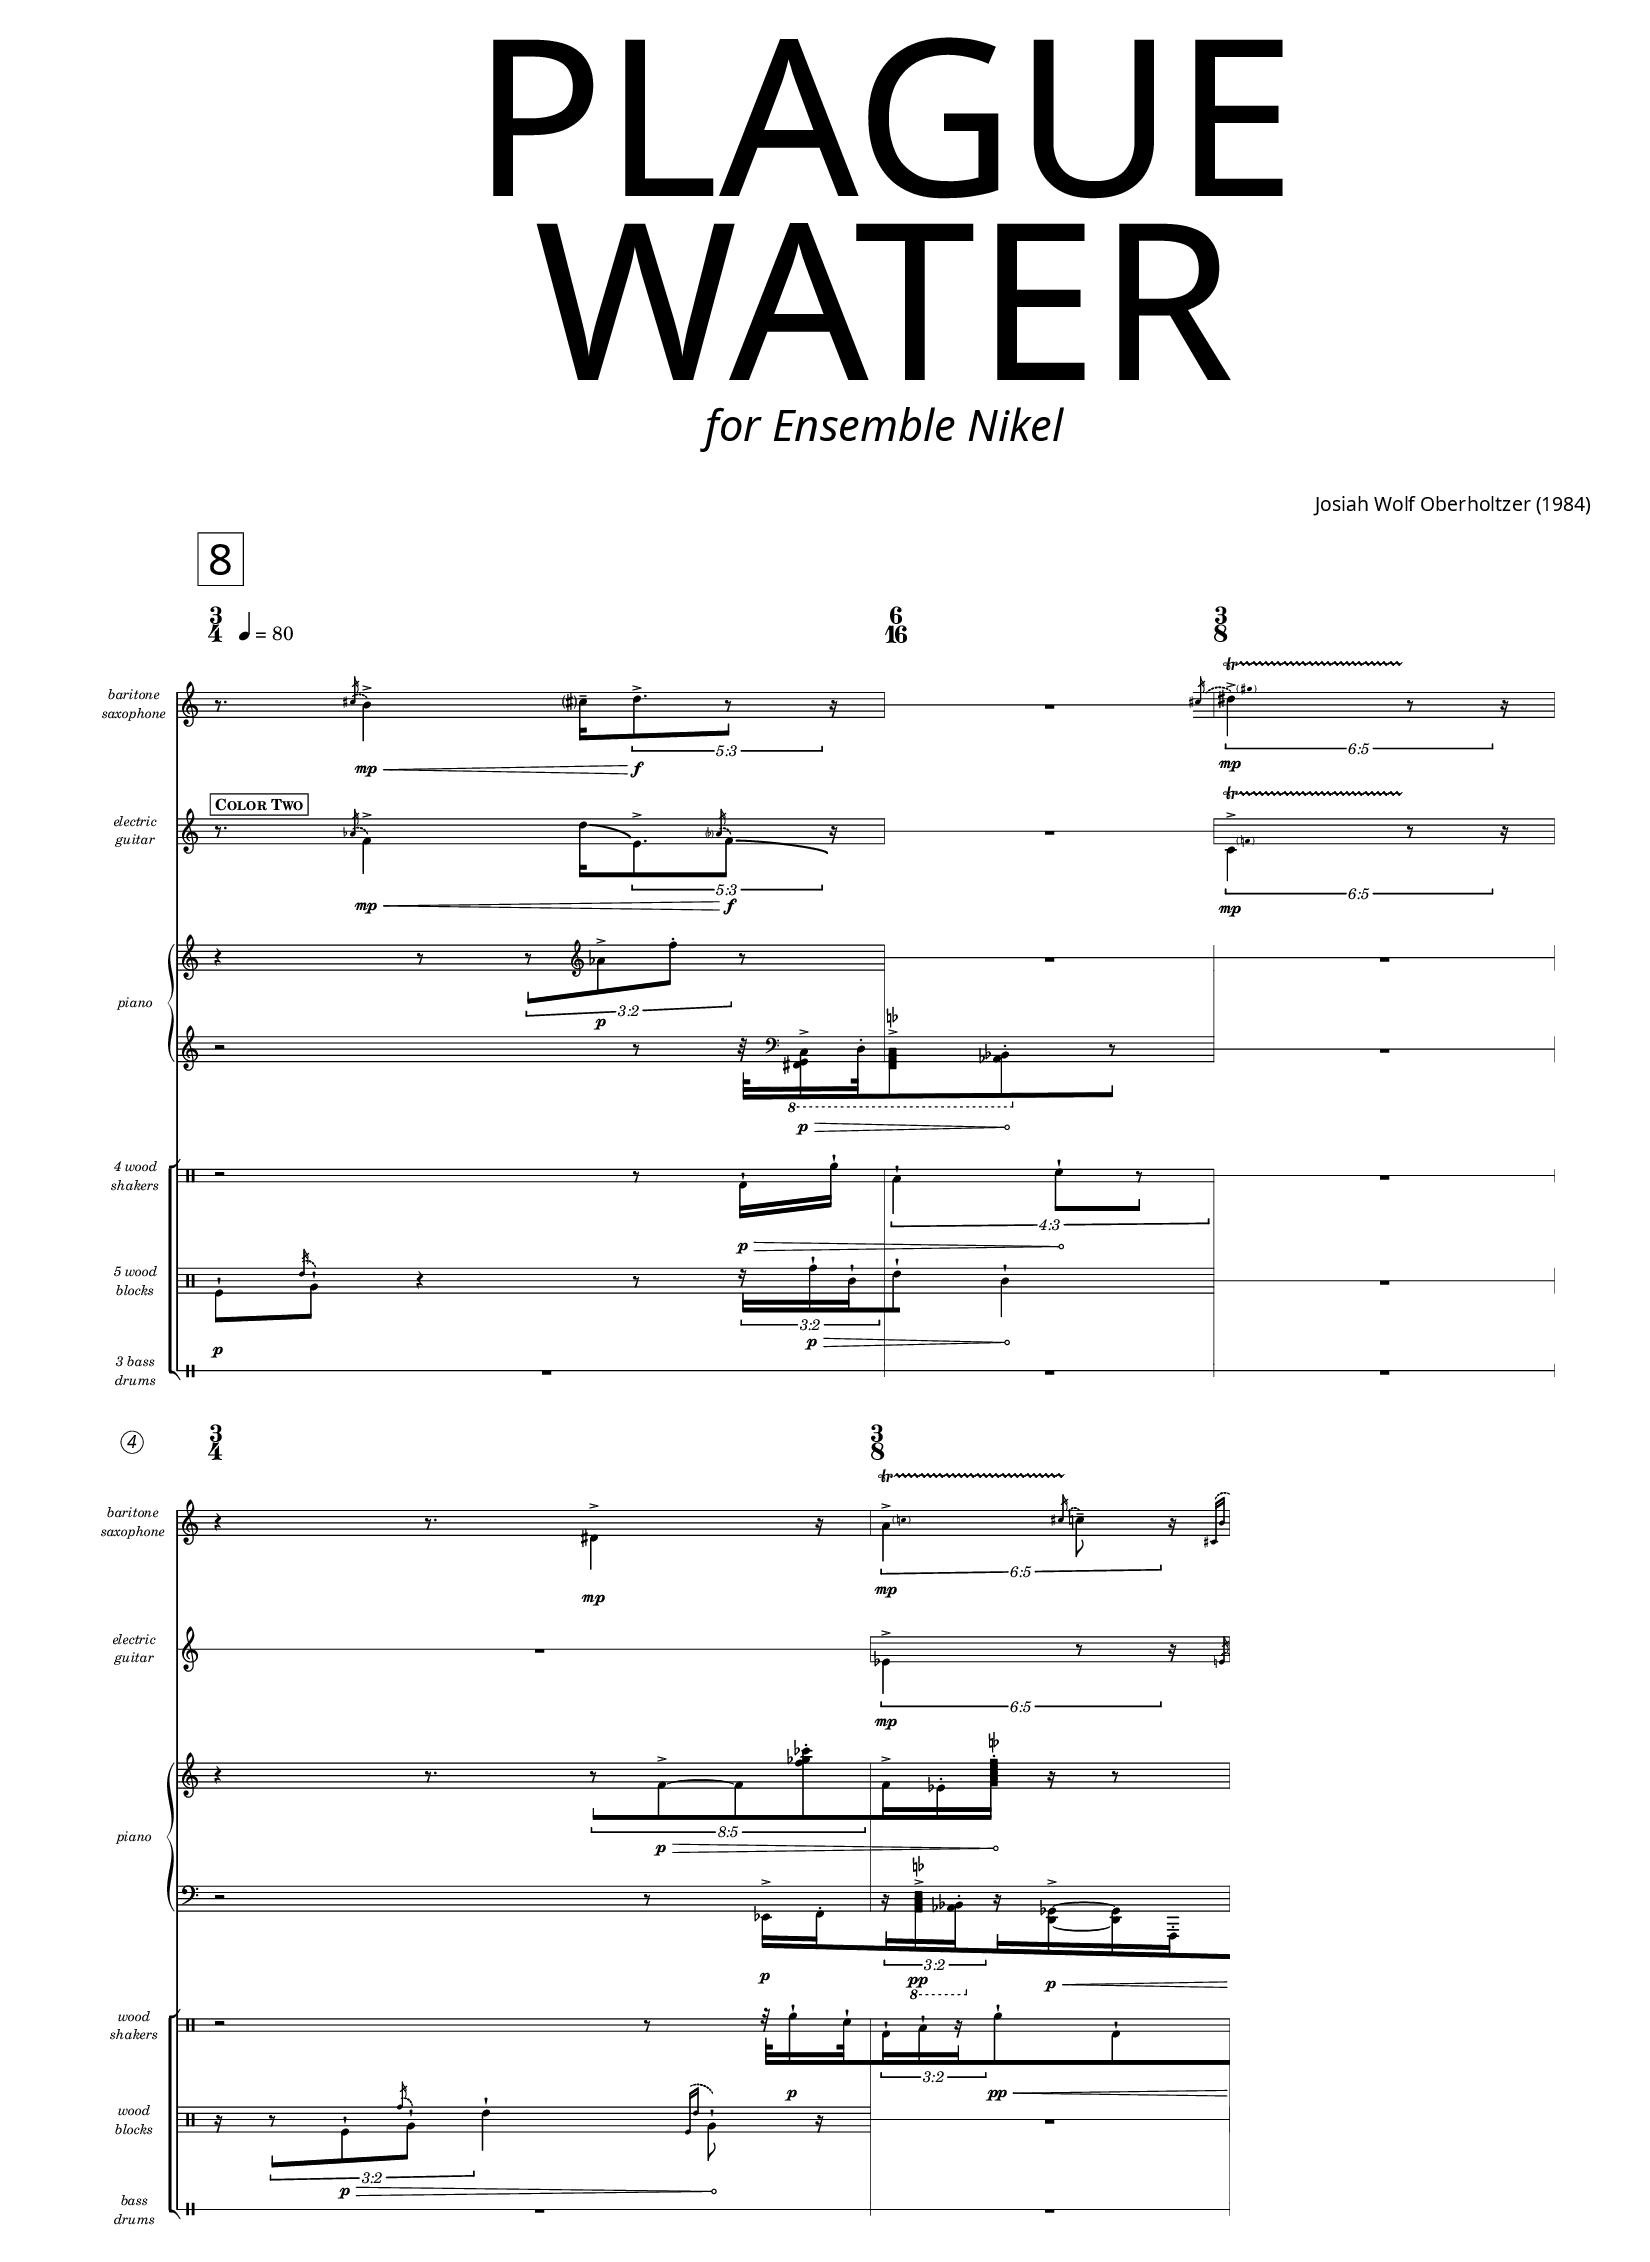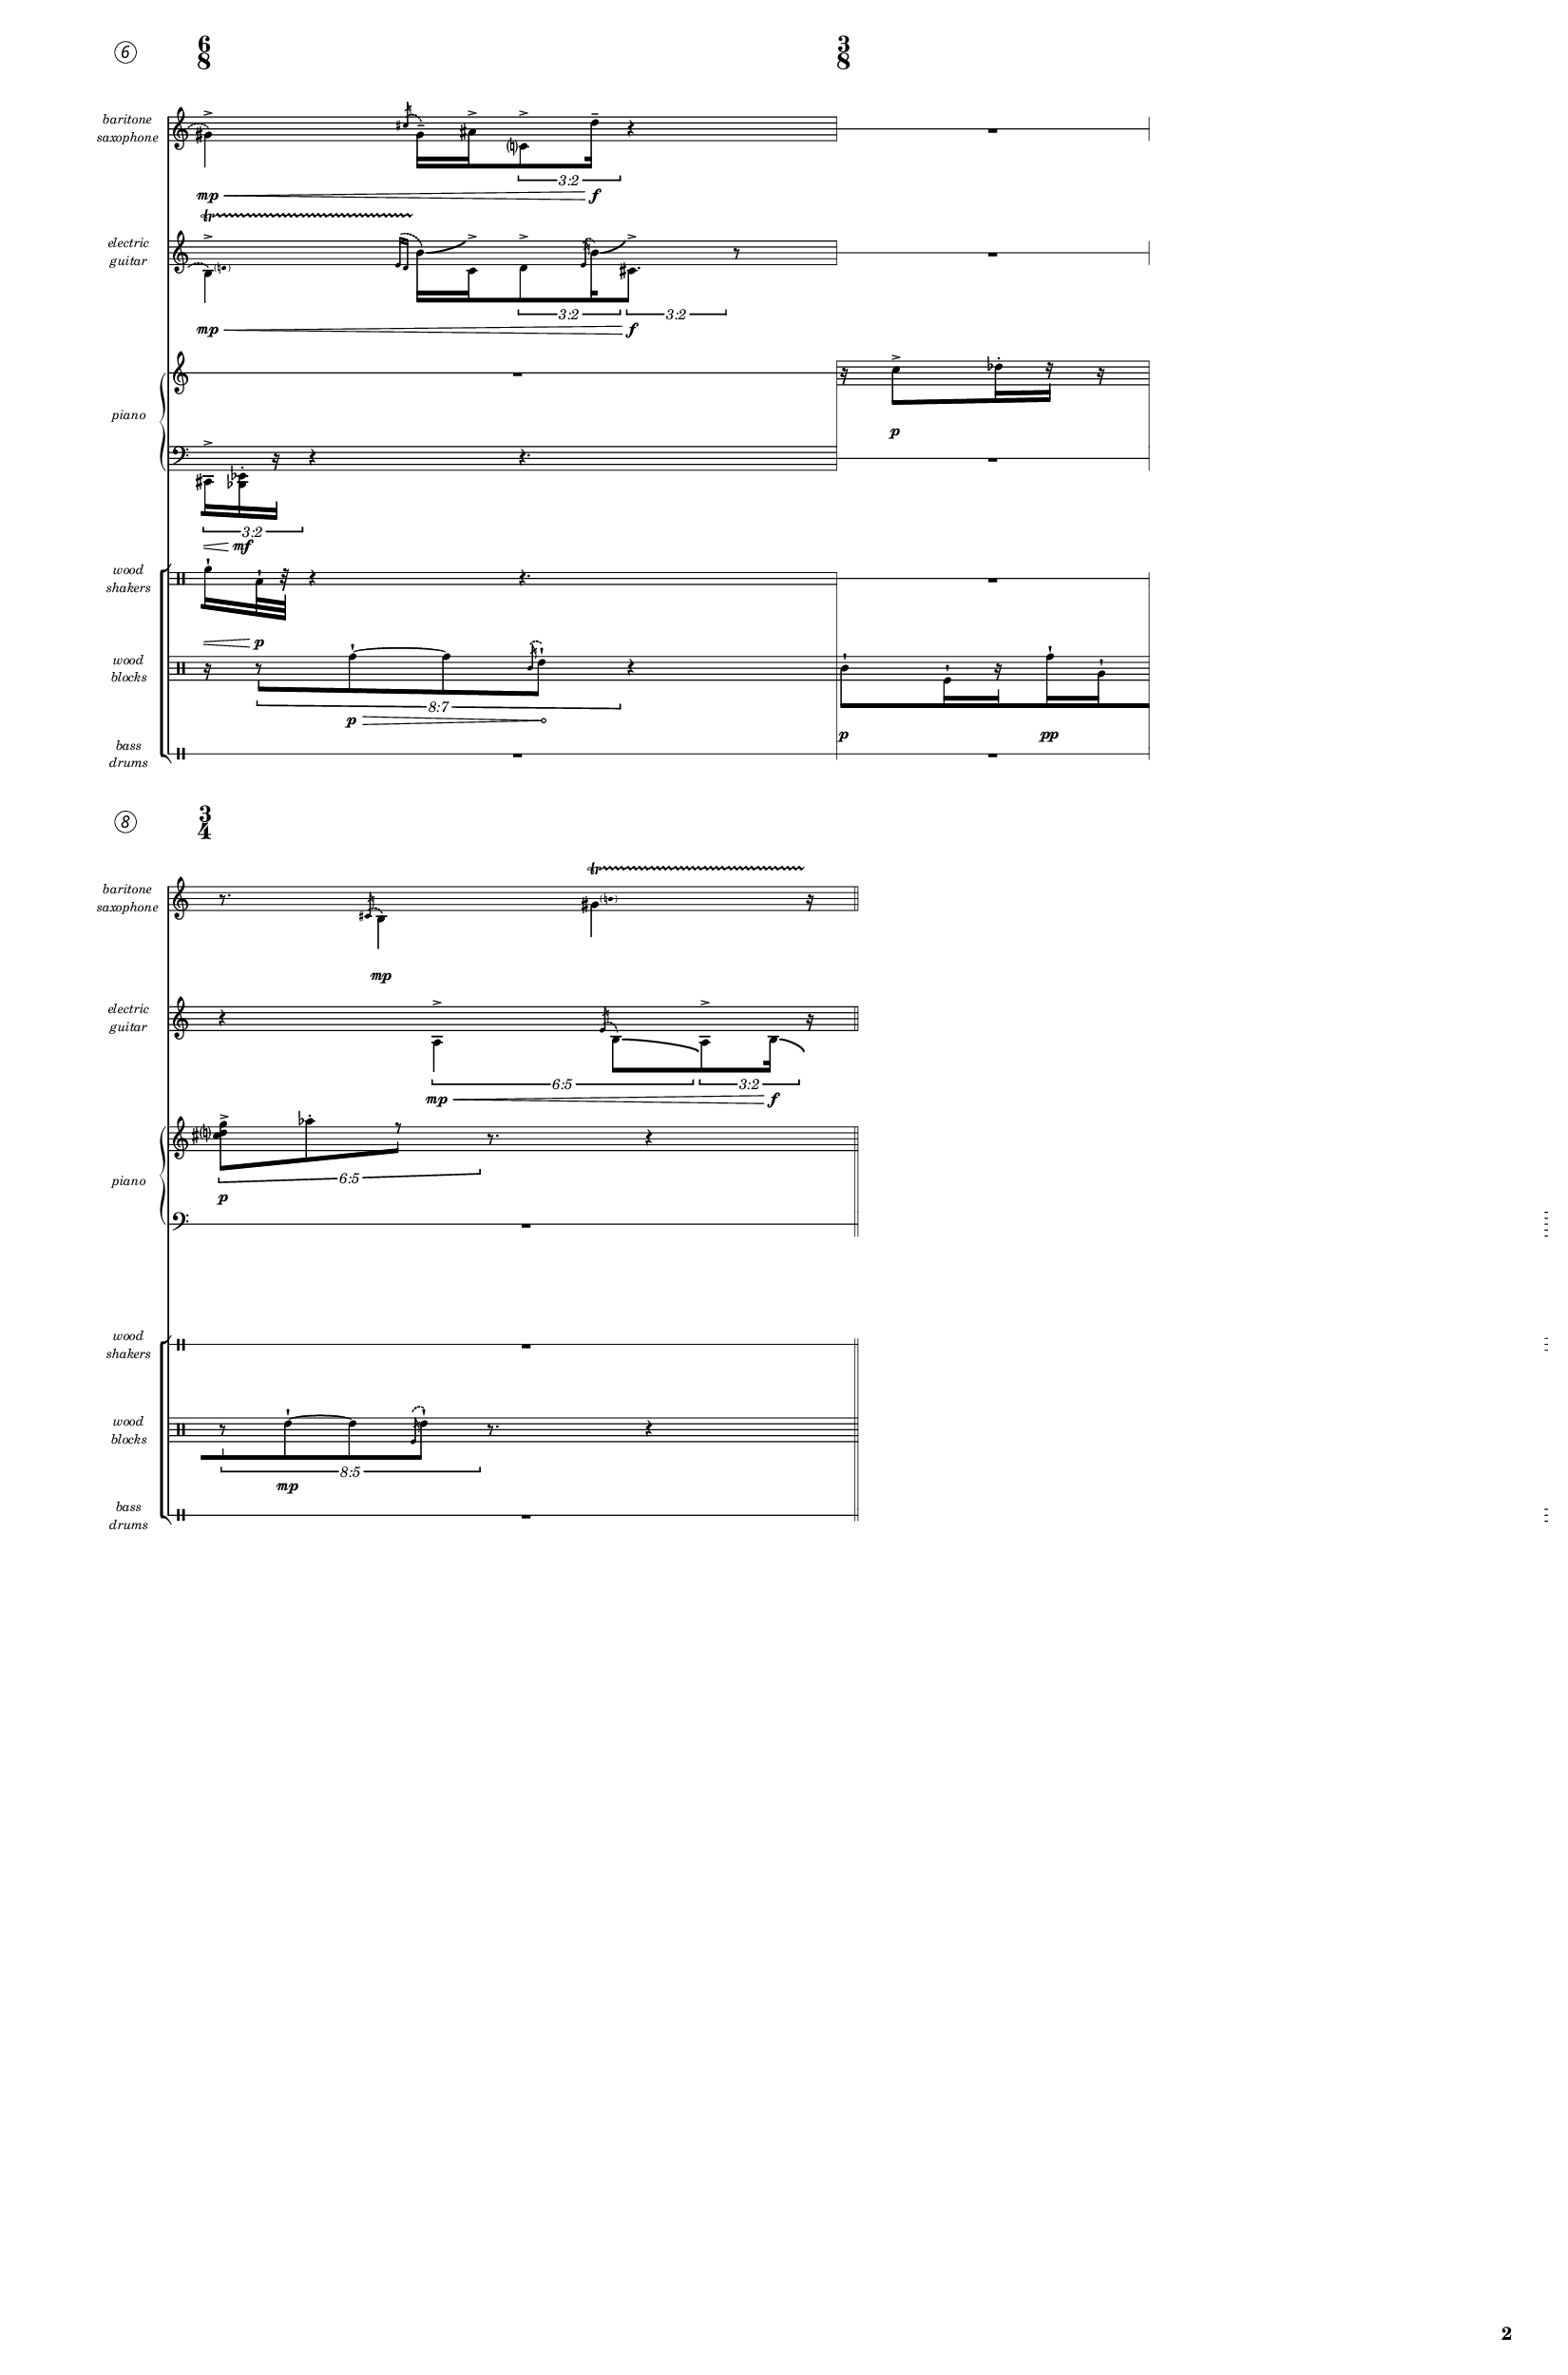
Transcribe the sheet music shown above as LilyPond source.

\version "2.19.2"
\language "english"

#(ly:set-option 'relative-includes #t)

\include "../../stylesheets/plague-water-header.ily"
\include "../../stylesheets/plague-water-layout.ily"
\include "../../stylesheets/plague-water-paper.ily"

\score {
	\context Score = "Plague Water Score" \with {
		\override HorizontalBracket #'color = #red
	} <<
		\tag score.saxophone.guitar.piano.percussion
		\context TimeSignatureContext = "TimeSignatureContext" {
			{
				\mark \markup { \override #'(box-padding . 0.5) \box 8 }
				\tempo 4=80
				\time 3/4
				s1 * 3/4
			}
			{
				\time 6/16
				s1 * 3/8
			}
			{
				\time 3/8
				s1 * 3/8
			}
			{
				\time 3/4
				s1 * 3/4
			}
			{
				\time 3/8
				s1 * 3/8
			}
			{
				\time 6/8
				s1 * 3/4
			}
			{
				\time 3/8
				s1 * 3/8
			}
			{
				\time 3/4
				s1 * 3/4
			}
		}
		\tag score.saxophone
		\context SaxophoneStaffGroup = "Saxophone Staff Group" <<
			\context SaxophoneStaff = "Saxophone Staff" {
				\clef "treble"
				\transpose ef, c'
				\context Voice = "Saxophone Voice" {
					{
						\tag #'Segment8SaxophoneVoice1
						{
							{
								\afterGrace
								r8.
								{
									\override Flag #'stroke-style = #"grace"
									\override Stem #'length = #8
									e16 \(
									\revert Flag #'stroke-style
									\revert Stem #'length
								}
							}
						}
					}
					{
						\tag #'Segment8SaxophoneVoice2
						{
							{
								d4 -\accent \) \< \mp
								\set stemLeftBeamCount = 0
								\set stemRightBeamCount = 2
								e16 -\tenuto [
							}
						}
						\tag #'Segment8SaxophoneVoice3
						{
							\tweak #'text #tuplet-number::calc-fraction-text
							\times 3/5 {
								\set stemLeftBeamCount = 1
								\set stemRightBeamCount = 1
								f8. -\accent \f
								\set stemLeftBeamCount = 1
								\set stemRightBeamCount = 0
								r8 ]
							}
						}
					}
					{
						\tag #'Segment8SaxophoneVoice4
						{
							{
								r16
							}
						}
						\tag #'Segment8SaxophoneVoice5
						{
							{
								\stopStaff
								\once \override Staff.StaffSymbol.line-count = 1
								\startStaff
								\afterGrace
								R1 * 3/8
								{
									\override Flag #'stroke-style = #"grace"
									\override Stem #'length = #8
									\stopStaff
									\startStaff
									e16 \(
									\revert Flag #'stroke-style
									\revert Stem #'length
								}
								\stopStaff
								\startStaff
							}
						}
					}
					{
						\tag #'Segment8SaxophoneVoice6
						{
							\tweak #'text #tuplet-number::calc-fraction-text
							\times 5/6 {
								\pitchedTrill
								fs4 -\accent \mp \) \startTrillSpan b
								<> \stopTrillSpan
								\set stemLeftBeamCount = 1
								\set stemRightBeamCount = 0
								r8
							}
						}
					}
					{
						\tag #'Segment8SaxophoneVoice7
						{
							{
								r16
							}
						}
						\tag #'Segment8SaxophoneVoice8
						{
							{
								r4
								r8.
							}
						}
					}
					{
						\tag #'Segment8SaxophoneVoice9
						{
							{
								fs,4 -\accent \mp
							}
						}
					}
					{
						\tag #'Segment8SaxophoneVoice10
						{
							{
								r16
							}
						}
					}
					{
						\tag #'Segment8SaxophoneVoice11
						{
							\tweak #'text #tuplet-number::calc-fraction-text
							\times 5/6 {
								\afterGrace
								\pitchedTrill
								c4 -\accent \mp \startTrillSpan ef
								{
									\override Flag #'stroke-style = #"grace"
									\override Stem #'length = #8
									e16 \(
									\revert Flag #'stroke-style
									\revert Stem #'length
								}
								<> \stopTrillSpan
								\set stemLeftBeamCount = 1
								\set stemRightBeamCount = 0
								ef8 -\tenuto \)
							}
						}
					}
					{
						\tag #'Segment8SaxophoneVoice12
						{
							{
								\afterGrace
								r16
								{
									\override Flag #'stroke-style = #"grace"
									\override Stem #'length = #8
									e,16 [ \(
									d16 ]
									\revert Flag #'stroke-style
									\revert Stem #'length
								}
							}
						}
					}
					{
						\tag #'Segment8SaxophoneVoice13
						{
							{
								\afterGrace
								b,4 -\accent \) \< \mp
								{
									\override Flag #'stroke-style = #"grace"
									\override Stem #'length = #8
									e16 \(
									\revert Flag #'stroke-style
									\revert Stem #'length
								}
								\set stemLeftBeamCount = 0
								\set stemRightBeamCount = 2
								b,16 -\tenuto \) [
							}
						}
						\tag #'Segment8SaxophoneVoice14
						{
							{
								\set stemLeftBeamCount = 2
								\set stemRightBeamCount = 1
								cs16 -\accent
							}
						}
						\tag #'Segment8SaxophoneVoice15
						{
							\times 2/3 {
								\set stemLeftBeamCount = 1
								\set stemRightBeamCount = 1
								ef,8 -\accent
								\set stemLeftBeamCount = 2
								\set stemRightBeamCount = 0
								f16 -\tenuto ] \f
							}
						}
					}
					{
						\tag #'Segment8SaxophoneVoice16
						{
							{
								r4
							}
						}
						\tag #'Segment8SaxophoneVoice17
						{
							{
								\stopStaff
								\once \override Staff.StaffSymbol.line-count = 1
								\startStaff
								R1 * 3/8
								\stopStaff
								\startStaff
							}
						}
						\tag #'Segment8SaxophoneVoice18
						{
							{
								\afterGrace
								r8.
								{
									\override Flag #'stroke-style = #"grace"
									\override Stem #'length = #8
									e,16 \(
									\revert Flag #'stroke-style
									\revert Stem #'length
								}
							}
						}
					}
					{
						\tag #'Segment8SaxophoneVoice19
						{
							{
								d,4 \mp \)
								\pitchedTrill
								b,4 \startTrillSpan d
								<> \stopTrillSpan
							}
						}
					}
					{
						\tag #'Segment8SaxophoneVoice20
						{
							{
								r16
							}
						}
					}
				}
			}
		>>
		\tag score.guitar
		\context GuitarStaffGroup = "Guitar Staff Group" <<
			\context GuitarStaff = "Guitar Staff" {
				\clef "treble"
				\transpose c c'
				\context Voice = "Guitar Voice" {
					{
						\tag #'Segment8GuitarVoice1
						{
							{
								\afterGrace
								r8.
									^ \markup {
										\box
											\pad-around
												#0.5
												\large
													\bold
														\caps
															"Color Two"
										}
								{
									\override Flag #'stroke-style = #"grace"
									\override Stem #'length = #8
									af16 \(
									\revert Flag #'stroke-style
									\revert Stem #'length
								}
							}
						}
					}
					{
						\tag #'Segment8GuitarVoice2
						{
							{
								f4 -\accent \) \< \mp
								\set stemLeftBeamCount = 0
								\set stemRightBeamCount = 2
								d'16 - \bendAfter #'-4.0 [
							}
						}
						\tag #'Segment8GuitarVoice3
						{
							\tweak #'text #tuplet-number::calc-fraction-text
							\times 3/5 {
								\set stemLeftBeamCount = 1
								\set stemRightBeamCount = 1
								\afterGrace
								e8. -\accent
								{
									\override Flag #'stroke-style = #"grace"
									\override Stem #'length = #8
									af16 \(
									\revert Flag #'stroke-style
									\revert Stem #'length
								}
								\set stemLeftBeamCount = 1
								\set stemRightBeamCount = 0
								f8 - \bendAfter #'-4.0 ] \f \)
							}
						}
					}
					{
						\tag #'Segment8GuitarVoice4
						{
							{
								r16
							}
						}
						\tag #'Segment8GuitarVoice5
						{
							{
								\stopStaff
								\once \override Staff.StaffSymbol.line-count = 1
								\startStaff
								R1 * 3/8
								\stopStaff
								\startStaff
							}
						}
					}
					{
						\tag #'Segment8GuitarVoice6
						{
							\tweak #'text #tuplet-number::calc-fraction-text
							\times 5/6 {
								\pitchedTrill
								c4 -\accent \mp \startTrillSpan f
								<> \stopTrillSpan
								\set stemLeftBeamCount = 1
								\set stemRightBeamCount = 0
								r8
							}
						}
					}
					{
						\tag #'Segment8GuitarVoice7
						{
							{
								r16
							}
						}
						\tag #'Segment8GuitarVoice8
						{
							{
								\stopStaff
								\once \override Staff.StaffSymbol.line-count = 1
								\startStaff
								R1 * 3/4
								\stopStaff
								\startStaff
							}
						}
					}
					{
						\tag #'Segment8GuitarVoice9
						{
							\tweak #'text #tuplet-number::calc-fraction-text
							\times 5/6 {
								ef4 -\accent \mp
								\set stemLeftBeamCount = 1
								\set stemRightBeamCount = 0
								r8
							}
						}
					}
					{
						\tag #'Segment8GuitarVoice10
						{
							{
								\afterGrace
								r16
								{
									\override Flag #'stroke-style = #"grace"
									\override Stem #'length = #8
									e16 \(
									\revert Flag #'stroke-style
									\revert Stem #'length
								}
							}
						}
					}
					{
						\tag #'Segment8GuitarVoice11
						{
							{
								\afterGrace
								\pitchedTrill
								b,4 -\accent \) \< \mp \startTrillSpan d
								{
									\override Flag #'stroke-style = #"grace"
									\override Stem #'length = #8
									e16 [ \(
									d16 ]
									\revert Flag #'stroke-style
									\revert Stem #'length
								}
								<> \stopTrillSpan
								\set stemLeftBeamCount = 0
								\set stemRightBeamCount = 2
								b16 - \bendAfter #'4.0 \) [
							}
						}
						\tag #'Segment8GuitarVoice12
						{
							{
								\set stemLeftBeamCount = 2
								\set stemRightBeamCount = 1
								c16 -\accent
							}
						}
						\tag #'Segment8GuitarVoice13
						{
							\times 2/3 {
								\set stemLeftBeamCount = 1
								\set stemRightBeamCount = 1
								\afterGrace
								d8 -\accent
								{
									\override Flag #'stroke-style = #"grace"
									\override Stem #'length = #8
									e16 \(
									\revert Flag #'stroke-style
									\revert Stem #'length
								}
								\set stemLeftBeamCount = 1
								\set stemRightBeamCount = 2
								b16 - \bendAfter #'4.0 \)
							}
						}
						\tag #'Segment8GuitarVoice14
						{
							\times 2/3 {
								\set stemLeftBeamCount = 1
								\set stemRightBeamCount = 0
								cs8. -\accent ] \f
							}
						}
					}
					{
						\tag #'Segment8GuitarVoice15
						{
							{
								r8
							}
						}
						\tag #'Segment8GuitarVoice16
						{
							{
								\stopStaff
								\once \override Staff.StaffSymbol.line-count = 1
								\startStaff
								R1 * 3/8
								\stopStaff
								\startStaff
							}
						}
						\tag #'Segment8GuitarVoice17
						{
							{
								r4
							}
						}
					}
					{
						\tag #'Segment8GuitarVoice18
						{
							\tweak #'text #tuplet-number::calc-fraction-text
							\times 5/6 {
								\afterGrace
								a,4 -\accent \< \mp
								{
									\override Flag #'stroke-style = #"grace"
									\override Stem #'length = #8
									e16 \(
									\revert Flag #'stroke-style
									\revert Stem #'length
								}
								\set stemLeftBeamCount = 0
								\set stemRightBeamCount = 1
								b,8 - \bendAfter #'-4.0 \) [
							}
						}
						\tag #'Segment8GuitarVoice19
						{
							\times 2/3 {
								\set stemLeftBeamCount = 1
								\set stemRightBeamCount = 1
								a,8 -\accent
								\set stemLeftBeamCount = 2
								\set stemRightBeamCount = 0
								b,16 - \bendAfter #'-4.0 ] \f
							}
						}
					}
					{
						\tag #'Segment8GuitarVoice20
						{
							{
								r16
							}
						}
					}
				}
			}
		>>
		\tag score.piano
		\context PianoStaffGroup = "Piano Staff Group" <<
			\context PianoUpperStaff = "Piano Upper Staff" {
				\context Voice = "Piano RH Voice" {
					{
						\tag #'Segment8PianoRHVoice1
						{
							{
								r4
								r8
							}
						}
					}
					{
						\tag #'Segment8PianoRHVoice2
						{
							\times 2/3 {
								\set stemLeftBeamCount = 0
								\set stemRightBeamCount = 1
								r8 [
								\set stemLeftBeamCount = 1
								\set stemRightBeamCount = 1
								\clef treble
								af'8 -\accent \p
								\set stemLeftBeamCount = 1
								\set stemRightBeamCount = 0
								<f''>8 -\staccato ]
							}
						}
					}
					{
						\tag #'Segment8PianoRHVoice3
						{
							{
								r8
							}
						}
						\tag #'Segment8PianoRHVoice4
						{
							{
								\stopStaff
								\once \override Staff.StaffSymbol.line-count = 1
								\startStaff
								R1 * 3/8
							}
						}
						\tag #'Segment8PianoRHVoice5
						{
							{
								R1 * 3/8
								\stopStaff
								\startStaff
							}
						}
						\tag #'Segment8PianoRHVoice6
						{
							{
								r4
								r8.
							}
						}
					}
					{
						\tag #'Segment8PianoRHVoice7
						{
							\tweak #'text #tuplet-number::calc-fraction-text
							\times 5/8 {
								\set stemLeftBeamCount = 0
								\set stemRightBeamCount = 1
								r8 [
								\override Hairpin #'circled-tip = ##t
								\set stemLeftBeamCount = 1
								\set stemRightBeamCount = 1
								f'8 -\accent ~ \> \p
								\set stemLeftBeamCount = 1
								\set stemRightBeamCount = 1
								f'8
								\set stemLeftBeamCount = 1
								\set stemRightBeamCount = 1
								<f'' gf'' cf'''>8 -\staccato
							}
						}
						\tag #'Segment8PianoRHVoice8
						{
							{
								\set stemLeftBeamCount = 1
								\set stemRightBeamCount = 2
								f'16 -\accent
								\set stemLeftBeamCount = 2
								\set stemRightBeamCount = 2
								ef'16 -\staccato
								\once \override Accidental.stencil = ##f
								\once \override AccidentalCautionary.stencil = ##f
								\once \override Arpeggio.X-offset = #-2
								\once \override NoteHead.stencil = #ly:text-interface::print
								\once \override NoteHead.text = \markup {
									\filled-box #'(-0.6 . 0.6) #'(-0.7 . 0.7) #0.25
								}
								\set stemLeftBeamCount = 2
								\set stemRightBeamCount = 0
								<g' b' d'' f''>16 -\staccato ] \!
									^ \markup {
										\center-align
											\concat
												{
													\natural
													\flat
												}
										}
								\revert Hairpin #'circled-tip
							}
						}
					}
					{
						\tag #'Segment8PianoRHVoice9
						{
							{
								r16
								r8
							}
						}
						\tag #'Segment8PianoRHVoice10
						{
							{
								\stopStaff
								\once \override Staff.StaffSymbol.line-count = 1
								\startStaff
								R1 * 3/4
								\stopStaff
								\startStaff
							}
						}
						\tag #'Segment8PianoRHVoice11
						{
							{
								r16
							}
						}
					}
					{
						\tag #'Segment8PianoRHVoice12
						{
							{
								\set stemLeftBeamCount = 0
								\set stemRightBeamCount = 1
								c''8 -\accent \p [
								\set stemLeftBeamCount = 1
								\set stemRightBeamCount = 2
								<df''>16 -\staccato
								\set stemLeftBeamCount = 2
								\set stemRightBeamCount = 0
								r16 ]
							}
						}
					}
					{
						\tag #'Segment8PianoRHVoice13
						{
							{
								r16
							}
						}
					}
					{
						\tag #'Segment8PianoRHVoice14
						{
							\tweak #'text #tuplet-number::calc-fraction-text
							\times 5/6 {
								\set stemLeftBeamCount = 0
								\set stemRightBeamCount = 1
								<cs'' d'' g''>8 -\accent \p [
								\set stemLeftBeamCount = 1
								\set stemRightBeamCount = 1
								af''8 -\staccato
								\set stemLeftBeamCount = 1
								\set stemRightBeamCount = 0
								r8 ]
							}
						}
					}
					{
						\tag #'Segment8PianoRHVoice15
						{
							{
								r8.
								r4
							}
						}
					}
				}
			}
			\context PianoLowerStaff = "Piano Lower Staff" {
				\context Voice = "Piano LH Voice" {
					{
						\tag #'Segment8PianoLHVoice1
						{
							{
								r2
								r8
							}
						}
					}
					{
						\tag #'Segment8PianoLHVoice2
						{
							{
								\set stemLeftBeamCount = 0
								\set stemRightBeamCount = 3
								r32 [
								\override Hairpin #'circled-tip = ##t
								\set stemLeftBeamCount = 2
								\set stemRightBeamCount = 2
								\ottava #-1
								\clef bass
								<fs,, g,, c,>16 -\accent \> \p
								\set stemLeftBeamCount = 3
								\set stemRightBeamCount = 1
								d,32 -\staccato
							}
						}
						\tag #'Segment8PianoLHVoice3
						{
							{
								\once \override Accidental.stencil = ##f
								\once \override AccidentalCautionary.stencil = ##f
								\once \override Arpeggio.X-offset = #-2
								\once \override NoteHead.stencil = #ly:text-interface::print
								\once \override NoteHead.text = \markup {
									\filled-box #'(-0.6 . 0.6) #'(-0.7 . 0.7) #0.25
								}
								\set stemLeftBeamCount = 1
								\set stemRightBeamCount = 1
								<f,, a,, c,>8 -\accent
									^ \markup {
										\center-align
											\concat
												{
													\natural
													\flat
												}
										}
								\set stemLeftBeamCount = 1
								\set stemRightBeamCount = 1
								<af,, bf,,>8 -\staccato \!
								\ottava #0
								\revert Hairpin #'circled-tip
								\set stemLeftBeamCount = 1
								\set stemRightBeamCount = 0
								r8 ]
							}
						}
					}
					{
						\tag #'Segment8PianoLHVoice4
						{
							{
								\stopStaff
								\once \override Staff.StaffSymbol.line-count = 1
								\startStaff
								R1 * 3/8
								\stopStaff
								\startStaff
							}
						}
						\tag #'Segment8PianoLHVoice5
						{
							{
								r2
								r8
							}
						}
					}
					{
						\tag #'Segment8PianoLHVoice6
						{
							{
								\set stemLeftBeamCount = 0
								\set stemRightBeamCount = 2
								<ef,>16 -\accent \p [
								\set stemLeftBeamCount = 2
								\set stemRightBeamCount = 1
								f,16 -\staccato
							}
						}
						\tag #'Segment8PianoLHVoice7
						{
							\times 2/3 {
								\set stemLeftBeamCount = 1
								\set stemRightBeamCount = 2
								r16
								\once \override Accidental.stencil = ##f
								\once \override AccidentalCautionary.stencil = ##f
								\once \override Arpeggio.X-offset = #-2
								\once \override NoteHead.stencil = #ly:text-interface::print
								\once \override NoteHead.text = \markup {
									\filled-box #'(-0.6 . 0.6) #'(-0.7 . 0.7) #0.25
								}
								\set stemLeftBeamCount = 2
								\set stemRightBeamCount = 2
								\ottava #-1
								<a,, c, e,>16 -\accent \pp
									^ \markup {
										\center-align
											\concat
												{
													\natural
													\flat
												}
										}
								\set stemLeftBeamCount = 2
								\set stemRightBeamCount = 1
								<af,, bf,,>16 -\staccato
								\ottava #0
							}
						}
						\tag #'Segment8PianoLHVoice8
						{
							{
								\set stemLeftBeamCount = 1
								\set stemRightBeamCount = 2
								r16
								\set stemLeftBeamCount = 2
								\set stemRightBeamCount = 2
								<d, gf,>16 -\accent ~ \< \p
								\set stemLeftBeamCount = 2
								\set stemRightBeamCount = 2
								<d, gf,>16
								\set stemLeftBeamCount = 2
								\set stemRightBeamCount = 1
								f,,16 -\staccato
							}
						}
						\tag #'Segment8PianoLHVoice9
						{
							\times 2/3 {
								\set stemLeftBeamCount = 1
								\set stemRightBeamCount = 2
								cs,16 -\accent
								\set stemLeftBeamCount = 2
								\set stemRightBeamCount = 2
								<bf,, ef,>16 -\staccato \mf
								\set stemLeftBeamCount = 2
								\set stemRightBeamCount = 0
								r16 ]
							}
						}
					}
					{
						\tag #'Segment8PianoLHVoice10
						{
							{
								r4
								r4.
							}
						}
						\tag #'Segment8PianoLHVoice11
						{
							{
								\stopStaff
								\once \override Staff.StaffSymbol.line-count = 1
								\startStaff
								R1 * 3/8
							}
						}
						\tag #'Segment8PianoLHVoice12
						{
							{
								R1 * 3/4
								\stopStaff
								\startStaff
							}
						}
					}
				}
			}
			\context Dynamics = "Piano Pedals" {
				{
					\tag #'Segment8PianoPedals1
					{
						{
							R1 * 3/4
						}
					}
					\tag #'Segment8PianoPedals2
					{
						{
							R1 * 3/8
						}
					}
					\tag #'Segment8PianoPedals3
					{
						{
							R1 * 3/8
						}
					}
					\tag #'Segment8PianoPedals4
					{
						{
							R1 * 3/4
						}
					}
					\tag #'Segment8PianoPedals5
					{
						{
							R1 * 3/8
						}
					}
					\tag #'Segment8PianoPedals6
					{
						{
							R1 * 3/4
						}
					}
					\tag #'Segment8PianoPedals7
					{
						{
							R1 * 3/8
						}
					}
					\tag #'Segment8PianoPedals8
					{
						{
							R1 * 3/4
						}
					}
				}
			}
		>>
		\tag score.percussion
		\context PercussionStaffGroup = "Percussion Staff Group" <<
			\context PercussionShakerStaff = "Percussion Shaker Staff" {
				\clef "percussion"
				\context Voice = "Percussion Shaker Voice" {
					{
						\tag #'Segment8PercussionShakerVoice1
						{
							{
								r2
								r8
							}
						}
					}
					{
						\tag #'Segment8PercussionShakerVoice2
						{
							{
								\override Hairpin #'circled-tip = ##t
								\set stemLeftBeamCount = 0
								\set stemRightBeamCount = 2
								g16 -\staccatissimo [ \> \p
								\set stemLeftBeamCount = 2
								\set stemRightBeamCount = -1
								f'16 -\staccatissimo ]
							}
						}
						\tag #'Segment8PercussionShakerVoice3
						{
							\tweak #'text #tuplet-number::calc-fraction-text
							\times 3/4 {
								b4 -\staccatissimo
								\set stemLeftBeamCount = 0
								\set stemRightBeamCount = 1
								d'8 -\staccatissimo \! [
								\revert Hairpin #'circled-tip
								\set stemLeftBeamCount = 1
								\set stemRightBeamCount = 0
								r8 ]
							}
						}
					}
					{
						\tag #'Segment8PercussionShakerVoice4
						{
							{
								\stopStaff
								\once \override Staff.StaffSymbol.line-count = 1
								\startStaff
								R1 * 3/8
								\stopStaff
								\startStaff
							}
						}
						\tag #'Segment8PercussionShakerVoice5
						{
							{
								r2
								r8
							}
						}
					}
					{
						\tag #'Segment8PercussionShakerVoice6
						{
							{
								\set stemLeftBeamCount = 0
								\set stemRightBeamCount = 3
								r32 [
								\set stemLeftBeamCount = 2
								\set stemRightBeamCount = 2
								f'16 -\staccatissimo \p
								\set stemLeftBeamCount = 3
								\set stemRightBeamCount = 1
								d'32 -\staccatissimo
							}
						}
						\tag #'Segment8PercussionShakerVoice7
						{
							\times 2/3 {
								\set stemLeftBeamCount = 1
								\set stemRightBeamCount = 2
								g16 -\staccatissimo
								\set stemLeftBeamCount = 2
								\set stemRightBeamCount = 2
								b16 -\staccatissimo
								\set stemLeftBeamCount = 2
								\set stemRightBeamCount = 1
								r16
							}
						}
						\tag #'Segment8PercussionShakerVoice8
						{
							{
								\set stemLeftBeamCount = 1
								\set stemRightBeamCount = 1
								f'8 -\staccatissimo \< \pp
								\set stemLeftBeamCount = 1
								\set stemRightBeamCount = 1
								g8 -\staccatissimo
							}
						}
						\tag #'Segment8PercussionShakerVoice9
						{
							{
								\set stemLeftBeamCount = 1
								\set stemRightBeamCount = 2
								f'16 -\staccatissimo
								\set stemLeftBeamCount = 2
								\set stemRightBeamCount = 3
								b32 -\staccatissimo \p
								\set stemLeftBeamCount = 3
								\set stemRightBeamCount = 0
								r32 ]
							}
						}
					}
					{
						\tag #'Segment8PercussionShakerVoice10
						{
							{
								r4
								r4.
							}
						}
						\tag #'Segment8PercussionShakerVoice11
						{
							{
								\stopStaff
								\once \override Staff.StaffSymbol.line-count = 1
								\startStaff
								R1 * 3/8
							}
						}
						\tag #'Segment8PercussionShakerVoice12
						{
							{
								R1 * 3/4
								\stopStaff
								\startStaff
							}
						}
					}
				}
			}
			\context PercussionWoodblockStaff = "Percussion Woodblock Staff" {
				\clef "percussion"
				\context Voice = "Percussion Woodblock Voice" {
					{
						\tag #'Segment8PercussionWoodblockVoice1
						{
							{
								\set stemLeftBeamCount = 0
								\set stemRightBeamCount = 1
								\afterGrace
								f8 -\staccatissimo \p [
								{
									\override Flag #'stroke-style = #"grace"
									\override Stem #'length = #8
									e'16 \(
									\revert Flag #'stroke-style
									\revert Stem #'length
								}
								\set stemLeftBeamCount = 1
								\set stemRightBeamCount = 0
								a8 -\staccatissimo ] \)
							}
						}
					}
					{
						\tag #'Segment8PercussionWoodblockVoice2
						{
							{
								r4
								r8
							}
						}
					}
					{
						\tag #'Segment8PercussionWoodblockVoice3
						{
							\times 2/3 {
								\set stemLeftBeamCount = 0
								\set stemRightBeamCount = 2
								r16 [
								\override Hairpin #'circled-tip = ##t
								\set stemLeftBeamCount = 2
								\set stemRightBeamCount = 2
								g'16 -\staccatissimo \> \p
								\set stemLeftBeamCount = 2
								\set stemRightBeamCount = 1
								c'16 -\staccatissimo
							}
						}
						\tag #'Segment8PercussionWoodblockVoice4
						{
							{
								\set stemLeftBeamCount = 1
								\set stemRightBeamCount = 1
								e'8 -\staccatissimo ]
								c'4 -\staccatissimo \!
								\revert Hairpin #'circled-tip
							}
						}
					}
					{
						\tag #'Segment8PercussionWoodblockVoice5
						{
							{
								\stopStaff
								\once \override Staff.StaffSymbol.line-count = 1
								\startStaff
								R1 * 3/8
								\stopStaff
								\startStaff
							}
						}
						\tag #'Segment8PercussionWoodblockVoice6
						{
							{
								r16
							}
						}
					}
					{
						\tag #'Segment8PercussionWoodblockVoice7
						{
							\times 2/3 {
								\set stemLeftBeamCount = 0
								\set stemRightBeamCount = 1
								r8 [
								\override Hairpin #'circled-tip = ##t
								\set stemLeftBeamCount = 1
								\set stemRightBeamCount = 1
								\afterGrace
								f8 -\staccatissimo \> \p
								{
									\override Flag #'stroke-style = #"grace"
									\override Stem #'length = #8
									g'16 \(
									\revert Flag #'stroke-style
									\revert Stem #'length
								}
								\set stemLeftBeamCount = 1
								\set stemRightBeamCount = -1
								a8 -\staccatissimo ] \)
							}
						}
						\tag #'Segment8PercussionWoodblockVoice8
						{
							{
								\afterGrace
								e'4 -\staccatissimo
								{
									\override Flag #'stroke-style = #"grace"
									\override Stem #'length = #8
									f16 [ \(
									e'16 ]
									\revert Flag #'stroke-style
									\revert Stem #'length
								}
								\set stemLeftBeamCount = 1
								\set stemRightBeamCount = 0
								a8 -\staccatissimo \! \)
								\revert Hairpin #'circled-tip
							}
						}
					}
					{
						\tag #'Segment8PercussionWoodblockVoice9
						{
							{
								r16
							}
						}
						\tag #'Segment8PercussionWoodblockVoice10
						{
							{
								\stopStaff
								\once \override Staff.StaffSymbol.line-count = 1
								\startStaff
								R1 * 3/8
								\stopStaff
								\startStaff
							}
						}
						\tag #'Segment8PercussionWoodblockVoice11
						{
							{
								r16
							}
						}
					}
					{
						\tag #'Segment8PercussionWoodblockVoice12
						{
							\tweak #'text #tuplet-number::calc-fraction-text
							\times 7/8 {
								\set stemLeftBeamCount = 0
								\set stemRightBeamCount = 1
								r8 [
								\override Hairpin #'circled-tip = ##t
								\set stemLeftBeamCount = 1
								\set stemRightBeamCount = 1
								g'8 -\staccatissimo ~ \> \p
								\set stemLeftBeamCount = 1
								\set stemRightBeamCount = 1
								\afterGrace
								g'8
								{
									\override Flag #'stroke-style = #"grace"
									\override Stem #'length = #8
									c'16 \(
									\revert Flag #'stroke-style
									\revert Stem #'length
								}
								\set stemLeftBeamCount = 1
								\set stemRightBeamCount = 0
								e'8 -\staccatissimo ] \! \)
								\revert Hairpin #'circled-tip
							}
						}
					}
					{
						\tag #'Segment8PercussionWoodblockVoice13
						{
							{
								r4
							}
						}
					}
					{
						\tag #'Segment8PercussionWoodblockVoice14
						{
							{
								\set stemLeftBeamCount = 0
								\set stemRightBeamCount = 1
								c'8 -\staccatissimo \p [
								\set stemLeftBeamCount = 1
								\set stemRightBeamCount = 2
								f16 -\staccatissimo
								\set stemLeftBeamCount = 2
								\set stemRightBeamCount = 1
								r16
							}
						}
						\tag #'Segment8PercussionWoodblockVoice15
						{
							{
								\set stemLeftBeamCount = 1
								\set stemRightBeamCount = 2
								g'16 -\staccatissimo \pp
								\set stemLeftBeamCount = 2
								\set stemRightBeamCount = 1
								a16 -\staccatissimo
							}
						}
						\tag #'Segment8PercussionWoodblockVoice16
						{
							\tweak #'text #tuplet-number::calc-fraction-text
							\times 5/8 {
								\set stemLeftBeamCount = 1
								\set stemRightBeamCount = 1
								r8
								\set stemLeftBeamCount = 1
								\set stemRightBeamCount = 1
								e'8 -\staccatissimo \mp ~
								\set stemLeftBeamCount = 1
								\set stemRightBeamCount = 1
								\afterGrace
								e'8
								{
									\override Flag #'stroke-style = #"grace"
									\override Stem #'length = #8
									f16 \(
									\revert Flag #'stroke-style
									\revert Stem #'length
								}
								\set stemLeftBeamCount = 1
								\set stemRightBeamCount = 0
								e'8 -\staccatissimo ] \)
							}
						}
					}
					{
						\tag #'Segment8PercussionWoodblockVoice17
						{
							{
								r8.
								r4
							}
						}
					}
				}
			}
			\context PercussionDrumStaff = "Percussion Drum Staff" {
				\clef "percussion"
				\context Voice = "Percussion Drum Voice" {
					{
						\tag #'Segment8PercussionDrumVoice1
						{
							{
								\stopStaff
								\once \override Staff.StaffSymbol.line-count = 1
								\startStaff
								R1 * 3/4
							}
						}
						\tag #'Segment8PercussionDrumVoice2
						{
							{
								R1 * 3/8
							}
						}
						\tag #'Segment8PercussionDrumVoice3
						{
							{
								R1 * 3/8
							}
						}
						\tag #'Segment8PercussionDrumVoice4
						{
							{
								R1 * 3/4
							}
						}
						\tag #'Segment8PercussionDrumVoice5
						{
							{
								R1 * 3/8
							}
						}
						\tag #'Segment8PercussionDrumVoice6
						{
							{
								R1 * 3/4
							}
						}
						\tag #'Segment8PercussionDrumVoice7
						{
							{
								R1 * 3/8
							}
						}
						\tag #'Segment8PercussionDrumVoice8
						{
							{
								R1 * 3/4
								\bar "||"
								\stopStaff
								\startStaff
							}
						}
					}
				}
			}
		>>
	>>
}